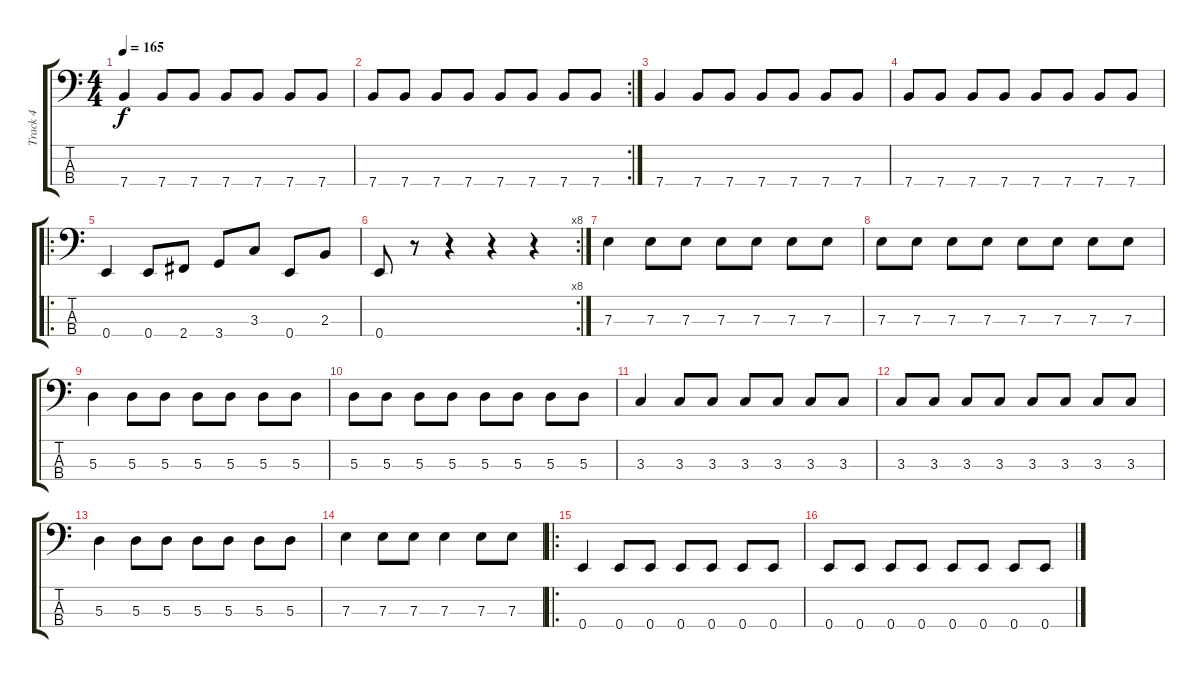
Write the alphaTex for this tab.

\track ("Track 4" "Track 4") {instrument electricbasspick}
\staff {score tabs}
\tuning (G2 D2 A1 E1) {hide}
\ts (4 4)
\tempo 165
\clef f4
\ks c
7.4.4{dy f} 7.4.8 7.4.8 7.4.8 7.4.8 7.4.8 7.4.8 |
\rc 2
7.4.8 7.4.8 7.4.8 7.4.8 7.4.8 7.4.8 7.4.8 7.4.8 |
7.4.4 7.4.8 7.4.8 7.4.8 7.4.8 7.4.8 7.4.8 |
7.4.8 7.4.8 7.4.8 7.4.8 7.4.8 7.4.8 7.4.8 7.4.8 |
\ro
0.4.4 0.4.8 2.4.8 3.4.8 3.3.8 0.4.8 2.3.8 |
\rc 8
0.4.8 r.8 r.4 r.4 r.4 |
7.3.4 7.3.8 7.3.8 7.3.8 7.3.8 7.3.8 7.3.8 |
7.3.8 7.3.8 7.3.8 7.3.8 7.3.8 7.3.8 7.3.8 7.3.8 |
5.3.4 5.3.8 5.3.8 5.3.8 5.3.8 5.3.8 5.3.8 |
5.3.8 5.3.8 5.3.8 5.3.8 5.3.8 5.3.8 5.3.8 5.3.8 |
3.3.4 3.3.8 3.3.8 3.3.8 3.3.8 3.3.8 3.3.8 |
3.3.8 3.3.8 3.3.8 3.3.8 3.3.8 3.3.8 3.3.8 3.3.8 |
5.3.4 5.3.8 5.3.8 5.3.8 5.3.8 5.3.8 5.3.8 |
7.3.4 7.3.8 7.3.8 7.3.4 7.3.8 7.3.8 |
\ro
0.4.4 0.4.8 0.4.8 0.4.8 0.4.8 0.4.8 0.4.8 |
0.4.8 0.4.8 0.4.8 0.4.8 0.4.8 0.4.8 0.4.8 0.4.8
